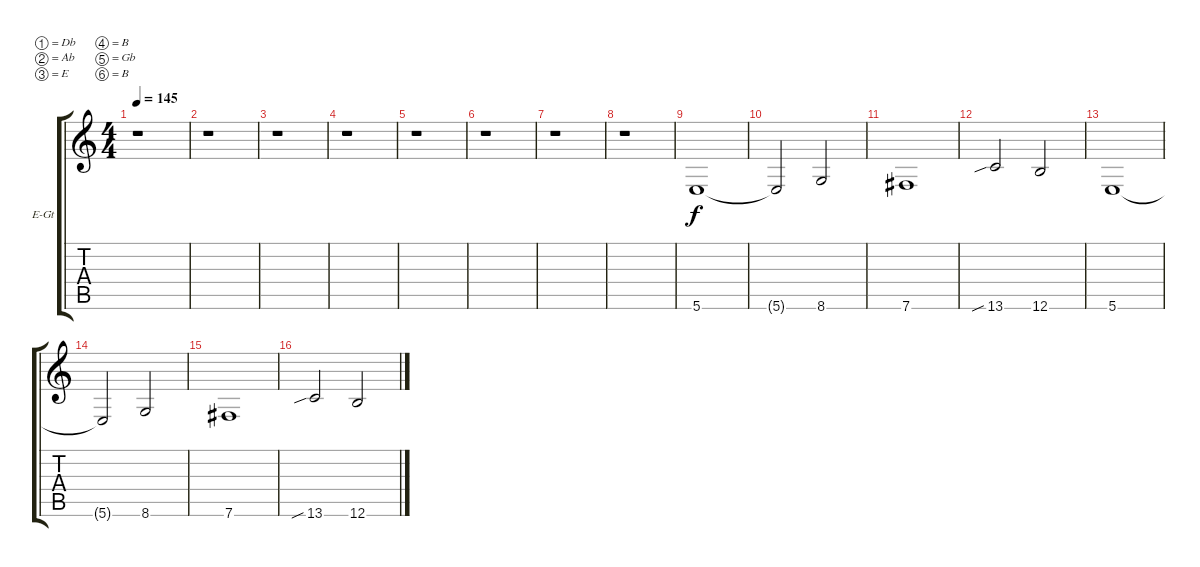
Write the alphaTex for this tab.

\defaultSystemsLayout 4
\bracketExtendMode groupsimilarinstruments
\firstSystemTrackNameOrientation horizontal
\otherSystemsTrackNameOrientation horizontal
\track ("Guitar ll" "E-Gt") {instrument overdrivenguitar}
\staff {score tabs}
\tuning (Db4 Ab3 E3 B2 Gb2 B1)
\ts (4 4)
\tempo 145
\clef g2
\scale
1.06936
\ks c
r.1{dy f instrument overdrivenguitar} |
\scale
0.930643 r.1 |
\scale
1.03909 r.1 |
\scale
0.960908 r.1 |
\scale
1.03909 r.1 |
\scale
0.960908 r.1 |
\scale
1.03909 r.1 |
\scale
0.960908 r.1 |
\scale
1.03909 5.6.1 |
\scale
0.960908 5.6{t}.2 8.6.2 |
\scale
1.03909 7.6.1 |
\scale
0.960908 13.6{sib}.2 12.6.2 |
\scale
1.03909 5.6.1 |
\scale
0.960908 5.6{t}.2 8.6.2 |
\scale
1.03909 7.6.1 |
\scale
0.960908 13.6{sib}.2 12.6.2
